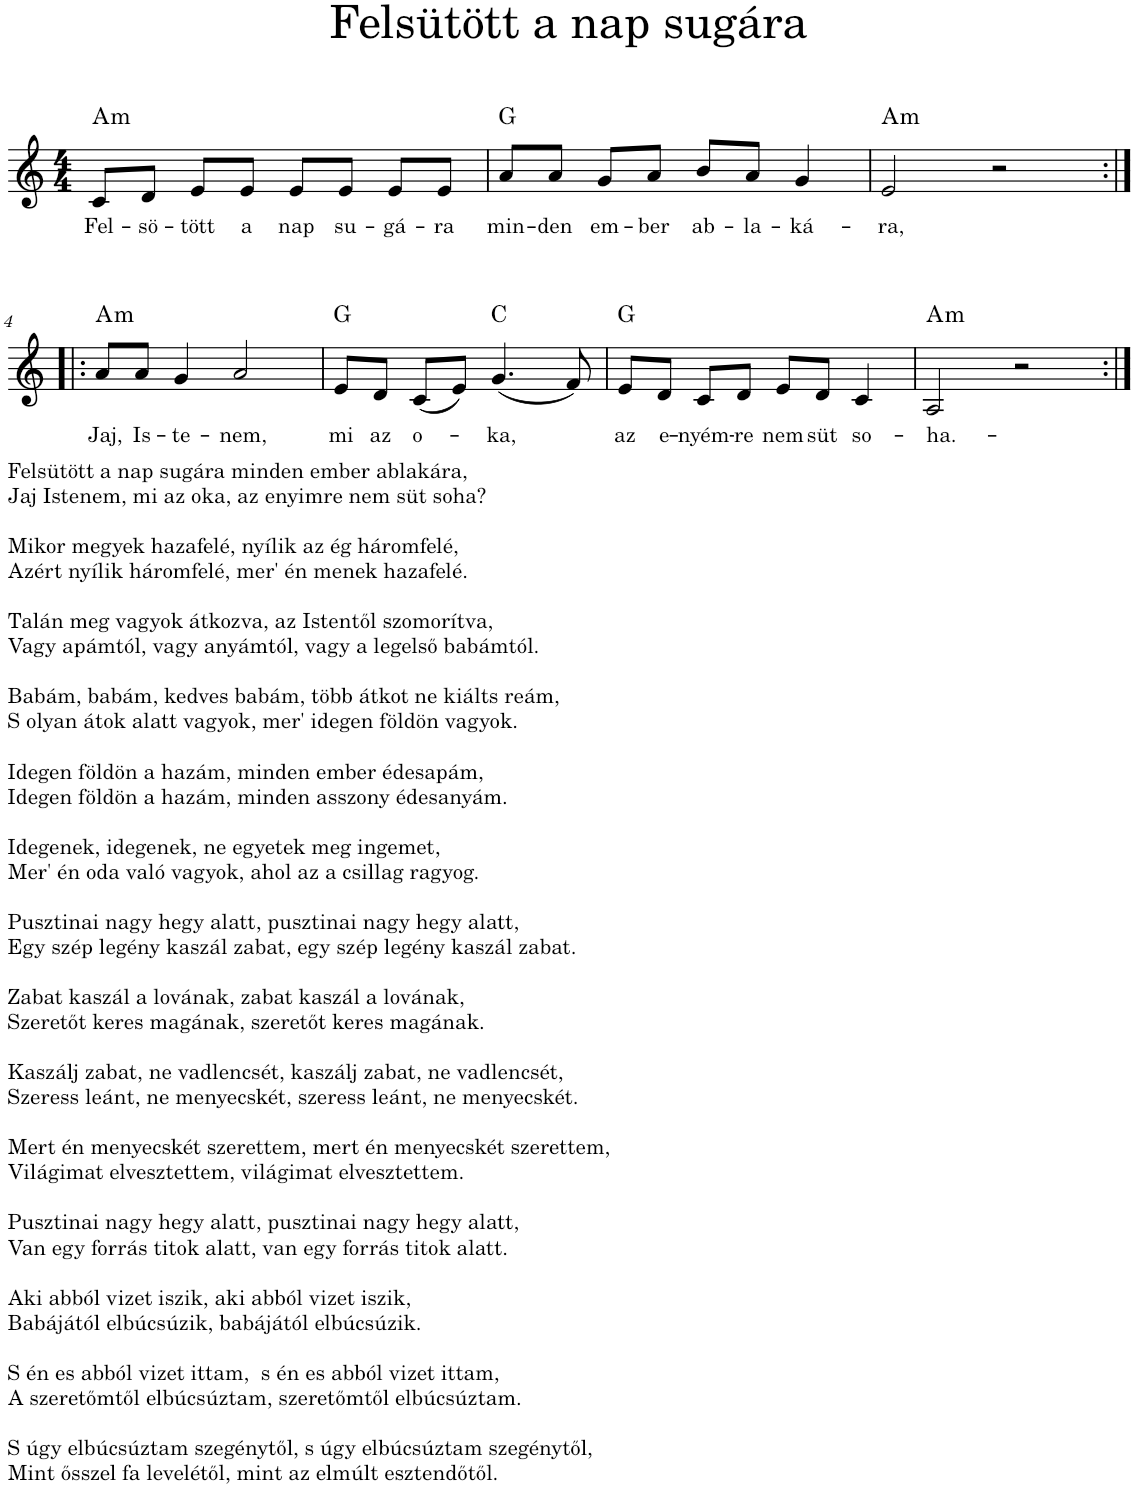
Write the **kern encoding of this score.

**kern	**text	**harte
*part1	*part1	*part1
*staff1	*staff1	*
*I"Piano	*	*
*I'Pno	*	*
*clefG2	*	*
*k[]	*	*
*M4/4	*	*
=1	=1	=1
!	!LO:LY:b	!LO:H:kt=m
8c/L	Fel-	A:min
!	!LO:LY:b	!
8d/J	-sö-	.
!	!LO:LY:b	!
8e/L	-tött	.
!	!LO:LY:b	!
8e/J	a	.
!	!LO:LY:b	!
8e/L	nap	.
!	!LO:LY:b	!
8e/J	su-	.
!	!LO:LY:b	!
8e/L	-gá-	.
!	!LO:LY:b	!
8e/J	-ra	.
=2	=2	=2
!	!LO:LY:b	!LO:H:kt=N.C.
8a/L	min-	N
!	!LO:LY:b	!
8a/J	-den	.
!	!LO:LY:b	!
8g/L	em-	.
!	!LO:LY:b	!
8a/J	-ber	.
!	!LO:LY:b	!
8b/L	ab-	.
!	!LO:LY:b	!
8a/J	-la-	.
!	!LO:LY:b	!
4g/	-ká-	.
=3	=3	=3
!	!LO:LY:b	!LO:H:kt=m
2e/	-ra,	A:min
2r	.	.
!!LO:LB:g=z
=4:|!|:	=4:|!|:	=4:|!|:
!LO:TX:b:t=Felsütött a nap sugára minden ember ablakára,	!	!
!LO:TX:b:t=Jaj Istenem, mi az oka, az enyimre nem süt soha?	!	!
!LO:TX:b:t=Mikor megyek hazafelé, nyílik az ég háromfelé,	!	!
!LO:TX:b:t=Azért nyílik háromfelé, mer' én menek hazafelé.	!	!
!LO:TX:b:t=Talán meg vagyok átkozva, az Istentől szomorítva,	!	!
!LO:TX:b:t=Vagy apámtól, vagy anyámtól, vagy a legelső babámtól.	!	!
!LO:TX:b:t=Babám, babám, kedves babám, több átkot ne kiálts reám,	!	!
!LO:TX:b:t=S olyan átok alatt vagyok, mer' idegen földön vagyok.	!	!
!LO:TX:b:t=Idegen földön a hazám, minden ember édesapám,	!	!
!LO:TX:b:t=Idegen földön a hazám, minden asszony édesanyám.	!	!
!LO:TX:b:t=Idegenek, idegenek, ne egyetek meg ingemet,	!	!
!LO:TX:b:t=Mer' én oda való vagyok, ahol az a csillag ragyog.	!	!
!LO:TX:b:t=Pusztinai nagy hegy alatt, pusztinai nagy hegy alatt,	!	!
!LO:TX:b:t=Egy szép legény kaszál zabat, egy szép legény kaszál zabat.	!	!
!LO:TX:b:t=Zabat kaszál a lovának, zabat kaszál a lovának,	!	!
!LO:TX:b:t=Szeretőt keres magának, szeretőt keres magának.	!	!
!LO:TX:b:t=Kaszálj zabat, ne vadlencsét, kaszálj zabat, ne vadlencsét,	!	!
!LO:TX:b:t=Szeress leánt, ne menyecskét, szeress leánt, ne menyecskét.	!	!
!LO:TX:b:t=Mert én menyecskét szerettem, mert én menyecskét szerettem,	!	!
!LO:TX:b:t=Világimat elvesztettem, világimat elvesztettem.	!	!
!LO:TX:b:t=Pusztinai nagy hegy alatt, pusztinai nagy hegy alatt,	!	!
!LO:TX:b:t=Van egy forrás titok alatt, van egy forrás titok alatt.	!	!
!LO:TX:b:t=Aki abból vizet iszik, aki abból vizet iszik,	!	!
!LO:TX:b:t=Babájától elbúcsúzik, babájától elbúcsúzik.	!	!
!LO:TX:b:t=S én es abból vizet ittam,  s én es abból vizet ittam,	!	!
!LO:TX:b:t=A szeretőmtől elbúcsúztam, szeretőmtől elbúcsúztam.	!	!
!LO:TX:b:t=S úgy elbúcsúztam szegénytől, s úgy elbúcsúztam szegénytől,	!	!
!LO:TX:b:t=Mint ősszel fa levelétől, mint az elmúlt esztendőtől.	!	!
!	!LO:LY:b	!LO:H:kt=m
8a/L	Jaj,	A:min
!	!LO:LY:b	!
8a/J	Is-	.
!	!LO:LY:b	!
4g/	-te-	.
!	!LO:LY:b	!
2a/	-nem,	.
=5	=5	=5
!	!LO:LY:b	!LO:H:kt=N.C.
8e/L	mi	N
!	!LO:LY:b	!
8d/J	az	.
!	!LO:LY:b	!
(8c/L	o-	.
8e/J)	.	.
!	!LO:LY:b	!LO:H:kt=N.C.
(4.g/	-ka,	N
8f/)	.	.
=6	=6	=6
!	!LO:LY:b	!LO:H:kt=N.C.
8e/L	az	N
!	!LO:LY:b	!
8d/J	e-	.
!	!LO:LY:b	!
8c/L	-nyém-	.
!	!LO:LY:b	!
8d/J	-re	.
!	!LO:LY:b	!
8e/L	nem	.
!	!LO:LY:b	!
8d/J	süt	.
!	!LO:LY:b	!
4c/	so-	.
=7	=7	=7
!	!LO:LY:b	!LO:H:kt=m
2A/	-ha.-	A:min
2r	.	.
=:|!	=:|!	=:|!
*-	*-	*-
